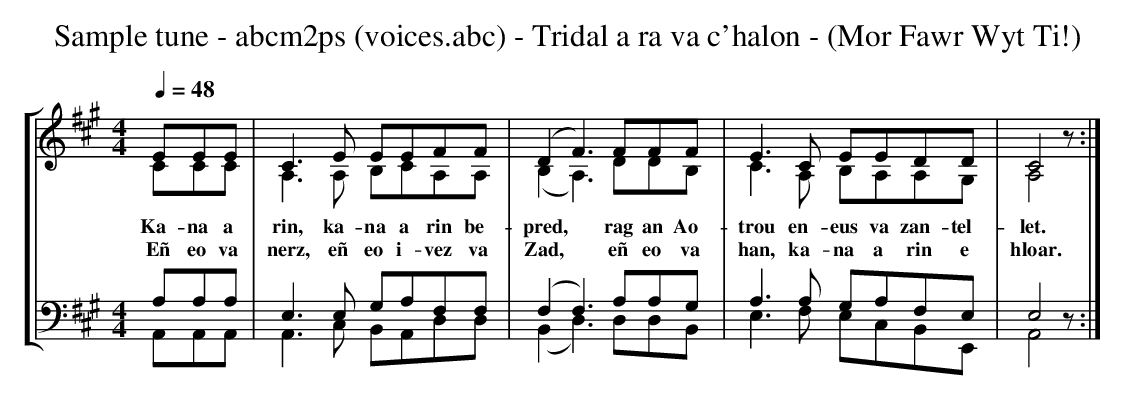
X:1
T:Sample tune - abcm2ps (voices.abc) - Tridal a ra va c'halon - (Mor Fawr Wyt Ti!)
L:1/8
M:4/4
Q:1/4=48
K:A
%%staves [(S A) (T B)]
V:S
EEE	  |C3E	   EEFF        |(D2F3)	  FFF	 |E3C   EEDD		 |C4   z:|
w:Ka-na a |rin, ka-na a rin be-|pred,* rag an Ao-|trou en-eus va zan-tel-|let.
w:Eñ eo va|nerz, eñ eo i-vez va|Zad,*    eñ eo va|han, ka-na a rin e     |hloar.
V:A
CCC	  |A,3A,   B,CA,A,     |(B,2A,3)  DDB,   |C3A,  B,A,A,G,	 |A,4  z:|
V:T
A,A,A,	  |E,3E,   G,A,F,F,    |(F,2F,3)  A,A,G, |A,3A, G,A,F,E,	 |E,4  z:|
V:B
A,,A,,A,, |A,,3C,  B,,A,,D,D,  |(B,,2D,3) D,D,B,,|E,3F, E,C,B,,E,,	 |A,,4 z:|
